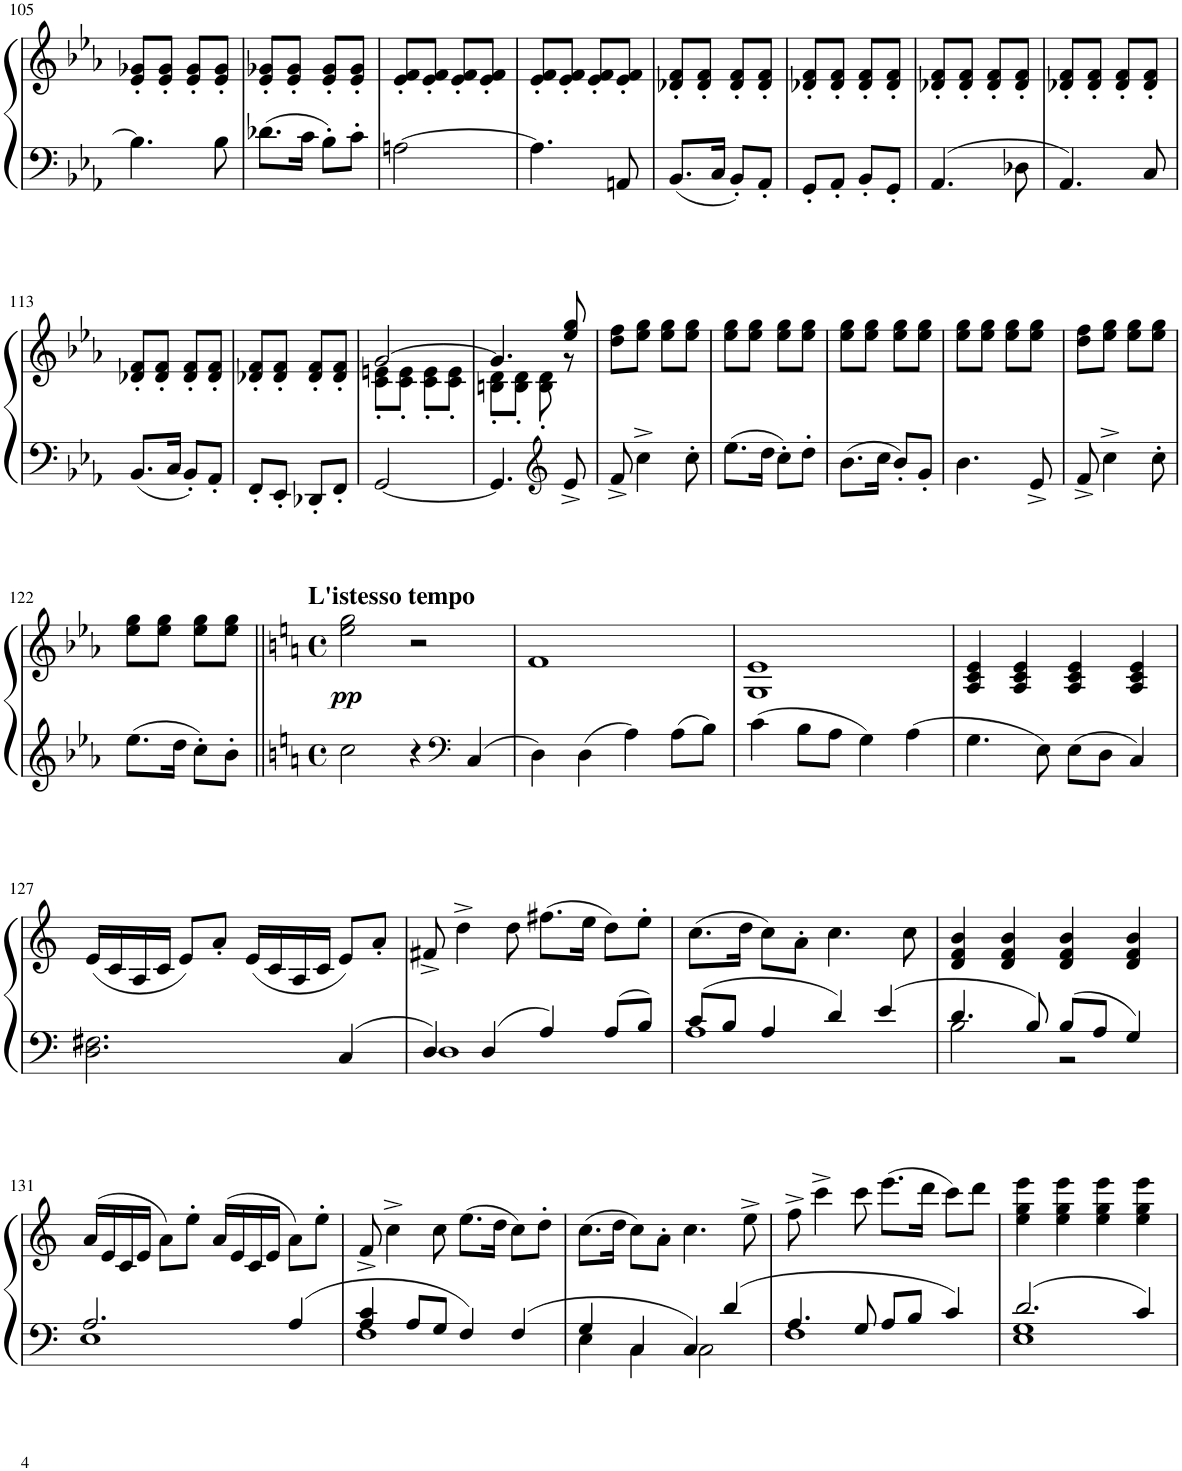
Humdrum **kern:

**kern	**kern	**dynam
*part1	*part1	*part1
*staff2	*staff1	*staff1/2
*I"Piano	*	*
*I'Pno.	*	*
!!LO:PB:g=z
*clefF4	*clefG2	*
*k[b-e-a-]	*k[b-e-a-]	*
*M2/4	*M2/4	*
=105	=105	=105
4.B-\]	8e-/' 8g-X/'L	.
.	8e-/' 8g-/'J	.
.	8e-/' 8g-/'L	.
8B-\	8e-/' 8g-/'J	.
=106	=106	=106
8.d-X\L	8e-/' 8g-X/'L	.
.	8e-/' 8g-/'J	.
16c\Jk	.	.
8B-'\L	8e-/' 8g-/'L	.
8c'\J	8e-/' 8g-/'J	.
=107	=107	=107
[2An\	8e-/' 8f/'L	.
.	8e-/' 8f/'J	.
.	8e-/' 8f/'L	.
.	8e-/' 8f/'J	.
=108	=108	=108
4.A\]	8e-/' 8f/'L	.
.	8e-/' 8f/'J	.
.	8e-/' 8f/'L	.
8AAn/	8e-/' 8f/'J	.
=109	=109	=109
8.BB-/L	8d-X/' 8f/'L	.
.	8d-/' 8f/'J	.
16C/Jk	.	.
8BB-'/L	8d-/' 8f/'L	.
8AA-'/J	8d-/' 8f/'J	.
=110	=110	=110
8GG'/L	8d-X/' 8f/'L	.
8AA-'/J	8d-/' 8f/'J	.
8BB-'/L	8d-/' 8f/'L	.
8GG'/J	8d-/' 8f/'J	.
=111	=111	=111
4.AA-/	8d-X/' 8f/'L	.
.	8d-/' 8f/'J	.
.	8d-/' 8f/'L	.
8D-X\	8d-/' 8f/'J	.
=112	=112	=112
4.AA-/	8d-X/' 8f/'L	.
.	8d-/' 8f/'J	.
.	8d-/' 8f/'L	.
8C/	8d-/' 8f/'J	.
!!LO:LB:g=z
=113	=113	=113
8.BB-/L	8d-X/' 8f/'L	.
.	8d-/' 8f/'J	.
16C/Jk	.	.
8BB-'/L	8d-/' 8f/'L	.
8AA-'/J	8d-/' 8f/'J	.
=114	=114	=114
8FF'/L	8d-X/' 8f/'L	.
8EE-'/J	8d-/' 8f/'J	.
8DD-X'/L	8d-/' 8f/'L	.
8FF'/J	8d-/' 8f/'J	.
=115	=115	=115
*	*^	*
[2GG/	[2g/	8c\' 8en\'L	.
.	.	8c\' 8e\'J	.
.	.	8c\' 8e\'L	.
.	.	8c\' 8e\'J	.
=116	=116	=116	=116
4.GG/]	4.g/]	8Bn\' 8d\'L	.
.	.	8B\' 8d\'J	.
.	.	8B\' 8d\'	.
*clefG2	*	*	*
8e-^/	8ee-/ 8gg/	8r	.
*	*v	*v	*
=117	=117	=117
8f^/	8dd\ 8ff\L	.
4cc^\	8ee-\ 8gg\J	.
.	8ee-\ 8gg\L	.
8cc'\	8ee-\ 8gg\J	.
=118	=118	=118
8.ee-\L	8ee-\ 8gg\L	.
.	8ee-\ 8gg\J	.
16dd\Jk	.	.
8cc'\L	8ee-\ 8gg\L	.
8dd'\J	8ee-\ 8gg\J	.
=119	=119	=119
8.b-\L	8ee-\ 8gg\L	.
.	8ee-\ 8gg\J	.
16cc\Jk	.	.
8b-'/L	8ee-\ 8gg\L	.
8g'/J	8ee-\ 8gg\J	.
=120	=120	=120
4.b-\	8ee-\ 8gg\L	.
.	8ee-\ 8gg\J	.
.	8ee-\ 8gg\L	.
8e-^/	8ee-\ 8gg\J	.
=121	=121	=121
8f^/	8dd\ 8ff\L	.
4cc^\	8ee-\ 8gg\J	.
.	8ee-\ 8gg\L	.
8cc'\	8ee-\ 8gg\J	.
!!LO:LB:g=z
=122	=122	=122
8.ee-\L	8ee-\ 8gg\L	.
.	8ee-\ 8gg\J	.
16dd\Jk	.	.
8cc'\L	8ee-\ 8gg\L	.
8b-'\J	8ee-\ 8gg\J	.
=123||	=123||	=123||
*k[]	*k[]	*
*M4/4	*M4/4	*
*met(c)	*met(c)	*
!	!LO:TX:a:B:t=L'istesso tempo	!
!	!	!LO:DY:b
2cc\	2ee\ 2gg\	pp
4r	2r	.
*clefF4	*	*
4C/	.	.
=124	=124	=124
4D\	1f	.
4D\	.	.
4A\	.	.
8A\L	.	.
8B\J	.	.
=125	=125	=125
4c\	1G 1e	.
8B\L	.	.
8A\J	.	.
4G\	.	.
4A\	.	.
=126	=126	=126
4.G\	4A/ 4c/ 4e/	.
.	4A/ 4c/ 4e/	.
8E\	.	.
8E\L	4A/ 4c/ 4e/	.
8D\J	.	.
4C/	4A/ 4c/ 4e/	.
!!LO:LB:g=z
=127	=127	=127
2.D\ 2.F#X\	(16e/LL	.
.	16c/	.
.	16A/	.
.	16c/JJ	.
.	8e/L)	.
.	8a'/J	.
.	(16e/LL	.
.	16c/	.
.	16A/	.
.	16c/JJ	.
4C/	8e/L)	.
.	8a'/J	.
=128	=128	=128
*^	*	*
4D/	1D	8f#X^/	.
.	.	4dd^\	.
4D/	.	.	.
.	.	8dd\	.
4A/	.	(8.ff#X\L	.
.	.	16ee\Jk	.
8A/L	.	8dd\L)	.
8B/J	.	8ee'\J	.
=129	=129	=129	=129
8c/L	1A	(8.cc\L	.
8B/J	.	.	.
.	.	16dd\Jk	.
4A/	.	8cc\L)	.
.	.	8a'\J	.
4d/	.	4.cc\	.
4e/	.	.	.
.	.	8cc\	.
=130	=130	=130	=130
4.d/	2B\	4d/ 4f/ 4b/	.
.	.	4d/ 4f/ 4b/	.
8B/	.	.	.
8B/L	2r	4d/ 4f/ 4b/	.
8A/J	.	.	.
4G/	.	4d/ 4f/ 4b/	.
!!LO:LB:g=z
=131	=131	=131	=131
2.A/	1E	(16a/LL	.
.	.	16e/	.
.	.	16c/	.
.	.	16e/JJ	.
.	.	8a\L)	.
.	.	8ee'\J	.
.	.	(16a/LL	.
.	.	16e/	.
.	.	16c/	.
.	.	16e/JJ	.
4A/	.	8a\L)	.
.	.	8ee'\J	.
=132	=132	=132	=132
4A/ 4c/	1F	8f^/	.
.	.	4cc^\	.
8A/L	.	.	.
8G/J	.	8cc\	.
4F/	.	(8.ee\L	.
.	.	16dd\Jk	.
4F/	.	8cc\L)	.
.	.	8dd'\J	.
=133	=133	=133	=133
4G/	4E\	(8.cc\L	.
.	.	16dd\Jk	.
4C/	4C\	8cc\L)	.
.	.	8a'\J	.
4C/	2C\	4.cc\	.
4d/	.	.	.
.	.	8ee^\	.
=134	=134	=134	=134
4.A/	1F	8ff^\	.
.	.	4ccc^\	.
8G/	.	8ccc\	.
8A/L	.	(8.eee\L	.
8B/J	.	.	.
.	.	16ddd\Jk	.
4c/	.	8ccc\L)	.
.	.	8ddd\J	.
=135	=135	=135	=135
2.d/	1E 1G	4ee\ 4gg\ 4eee\	.
.	.	4ee\ 4gg\ 4eee\	.
.	.	4ee\ 4gg\ 4eee\	.
4c/	.	4ee\ 4gg\ 4eee\	.
*v	*v	*	*
=	=	=
*-	*-	*-
